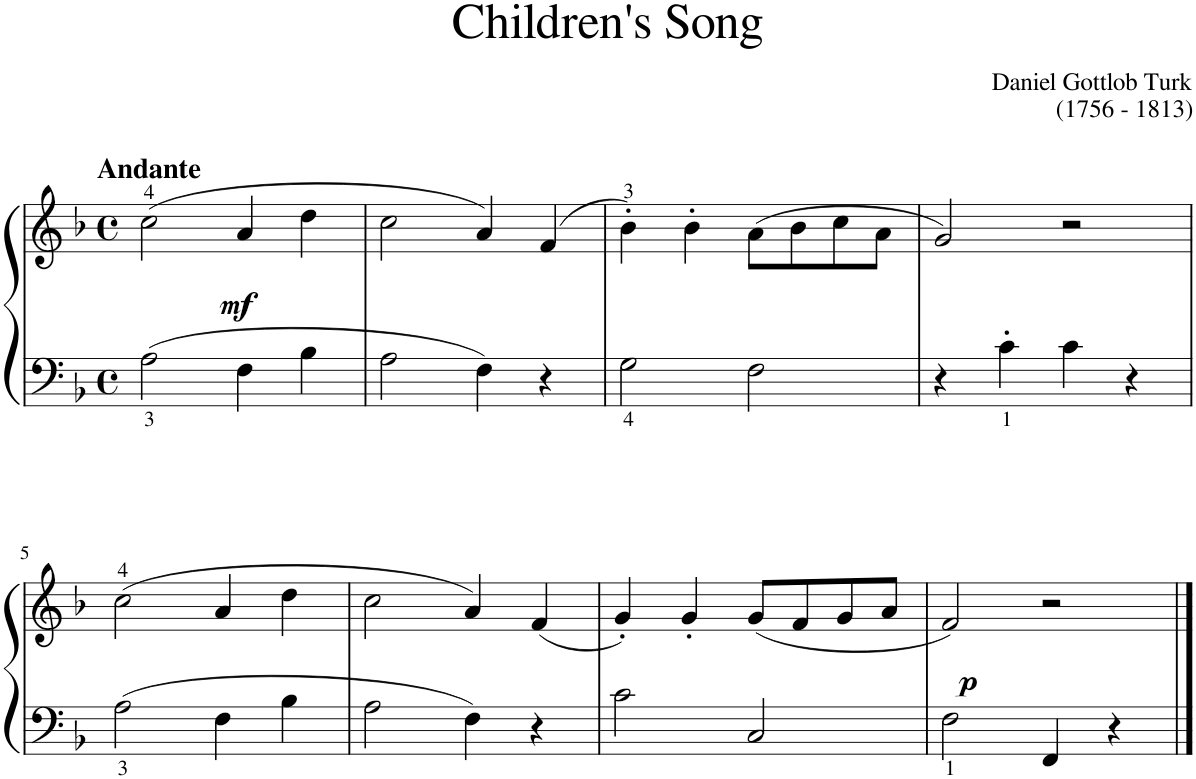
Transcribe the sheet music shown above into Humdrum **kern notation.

**kern	**kern	**dynam
*part1	*part1	*part1
*staff2	*staff1	*staff1/2
*I"Piano	*	*
*I'Pno	*	*
*clefF4	*clefG2	*
*k[b-]	*k[b-]	*
*M4/4	*M4/4	*
*met(c)	*met(c)	*
=1	=1	=1
!	!LO:TX:a:B:t=Andante	!
!	!	!LO:DY:b
2A\	(2cc\	mf
4F\	4a/	.
4B-\	4dd\	.
=2	=2	=2
2A\	2cc\	.
4F\	4a/)	.
4r	(4f/	.
=3	=3	=3
2G\	4b-'\)	.
.	4b-'\	.
2F\	(8a\L	.
.	8b-\	.
.	8cc\	.
.	8a\J	.
=4	=4	=4
4r	2g/)	.
4c'\	.	.
4c\	2r	.
4r	.	.
!!LO:LB:g=z
=5	=5	=5
2A\	(2cc\	.
4F\	4a/	.
4B-\	4dd\	.
=6	=6	=6
2A\	2cc\	.
4F\	4a/)	.
4r	(4f/	.
=7	=7	=7
2c\	4g'/)	.
.	4g'/	.
2C/	(8g/L	.
.	8f/	.
.	8g/	.
.	8a/J	.
=8	=8	=8
!	!	!LO:DY:b
2F\	2f/)	p
4FF/	2r	.
4r	.	.
==	==	==
*-	*-	*-
